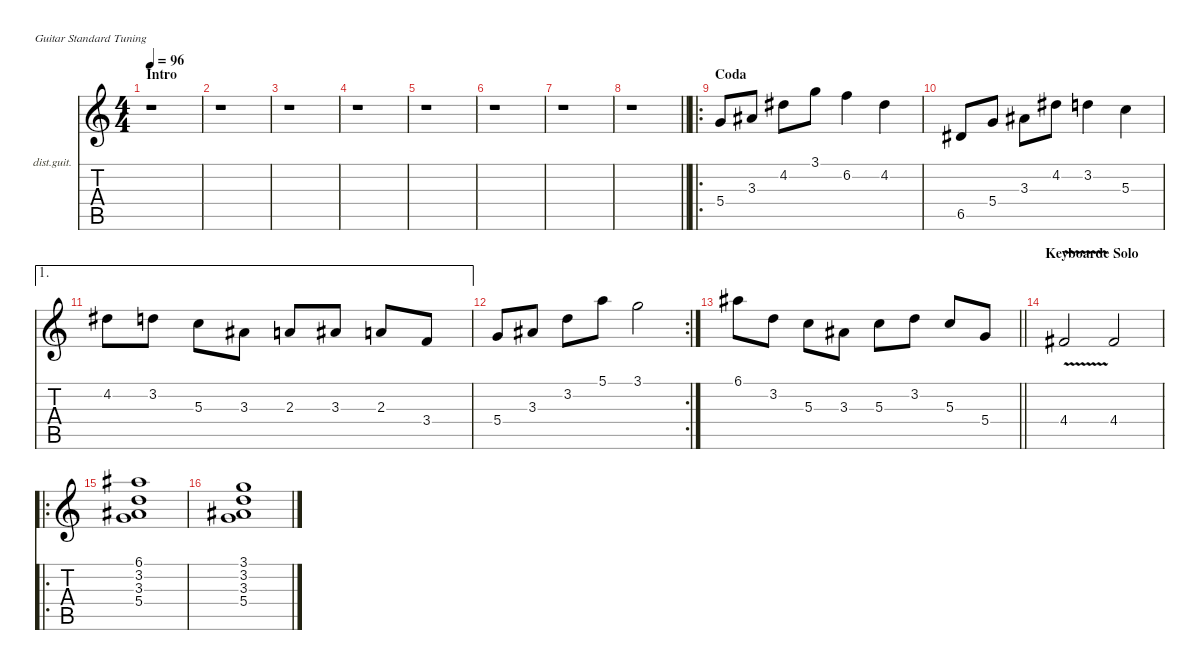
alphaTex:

\defaultSystemsLayout 4
\hideDynamics
\bracketExtendMode nobrackets
\firstSystemTrackNameOrientation horizontal
\otherSystemsTrackNameOrientation horizontal
\track ("Lead 2" "dist.guit.") {instrument distortionguitar}
\staff {score tabs}
\tuning (E4 B3 G3 D3 A2 E2)
\ts (4 4)
\beaming (8 2 2 2 2)
\section ("" "Intro")
\tempo 96
\clef g2
\ks c
r.1{dy f instrument distortionguitar} |
r.1 |
r.1 |
r.1 |
r.1 |
r.1 |
r.1 |
\barLineRight lightlight
r.1 |
\ro
\section ("" "Coda")
5.4.8 3.3{acc #}.8 4.2{acc #}.8 3.1.8 6.2.4 4.2{acc #}.4 |
6.5{acc #}.8 5.4.8 3.3{acc #}.8 4.2{acc #}.8 3.2.4 5.3.4 |
\ae 1
4.2{acc #}.8 3.2.8 5.3.8 3.3{acc #}.8 2.3.8 3.3{acc #}.8 2.3.8 3.4.8 |
\rc 2
5.4.8 3.3{acc #}.8 3.2.8 5.1.8 3.1.2 |
\barLineRight lightlight
6.1{acc #}.8 3.2.8 5.3.8 3.3{acc #}.8 5.3.8 3.2.8 5.3.8 5.4.8 |
\section ("" "Keyboarde Solo")
4.4{v acc #}.2 4.4{acc #}.2 |
\ro
(6.1{acc #} 3.2 3.3{acc #} 5.4).1 |
(3.1 3.2 3.3{acc #} 5.4).1
